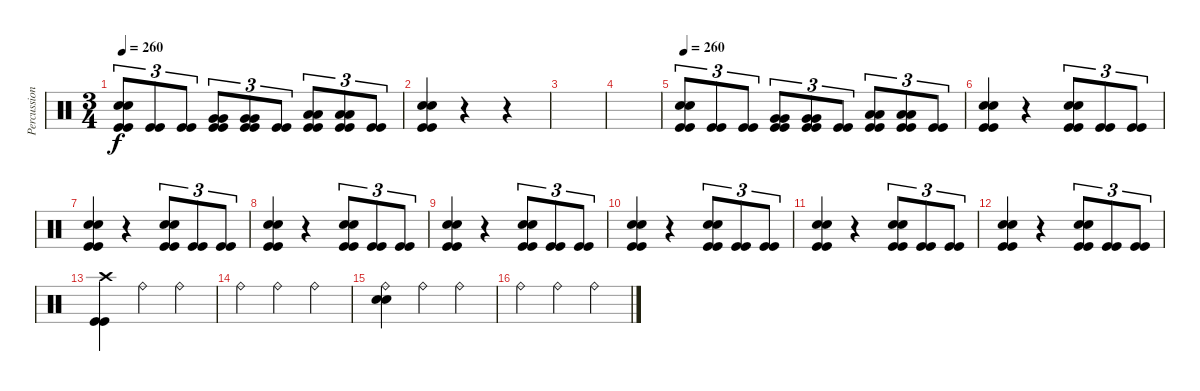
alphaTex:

\track ("Percussion" "Percussion") {instrument percussion}
\staff {score}
\articulation defaults
\ts (3 4)
\tempo 260
\clef neutral
\ks c
("Snare (hit) 2" "Snare (hit) 2" "Kick (hit)" "Kick (hit)").8{tu (3 2) dy f} ("Kick (hit)" "Kick (hit)").8{tu (3 2)} ("Kick (hit)" "Kick (hit)").8{tu (3 2)} ("Very Low Tom (hit)" "Very Low Tom (hit)" "Kick (hit)" "Kick (hit)").8{tu (3 2)} ("Very Low Tom (hit)" "Very Low Tom (hit)" "Kick (hit)" "Kick (hit)").8{tu (3 2)} ("Kick (hit)" "Kick (hit)").8{tu (3 2)} ("Low Floor Tom (hit)" "Low Floor Tom (hit)" "Kick (hit)" "Kick (hit)").8{tu (3 2)} ("Low Floor Tom (hit)" "Low Floor Tom (hit)" "Kick (hit)" "Kick (hit)").8{tu (3 2)} ("Kick (hit)" "Kick (hit)").8{tu (3 2)} |
("Snare (hit) 2" "Snare (hit) 2" "Kick (hit)" "Kick (hit)").4 r.4 r.4 |
|
|
\tempo 260
("Snare (hit) 2" "Snare (hit) 2" "Kick (hit)" "Kick (hit)").8{tu (3 2)} ("Kick (hit)" "Kick (hit)").8{tu (3 2)} ("Kick (hit)" "Kick (hit)").8{tu (3 2)} ("Very Low Tom (hit)" "Very Low Tom (hit)" "Kick (hit)" "Kick (hit)").8{tu (3 2)} ("Very Low Tom (hit)" "Very Low Tom (hit)" "Kick (hit)" "Kick (hit)").8{tu (3 2)} ("Kick (hit)" "Kick (hit)").8{tu (3 2)} ("Low Floor Tom (hit)" "Low Floor Tom (hit)" "Kick (hit)" "Kick (hit)").8{tu (3 2)} ("Low Floor Tom (hit)" "Low Floor Tom (hit)" "Kick (hit)" "Kick (hit)").8{tu (3 2)} ("Kick (hit)" "Kick (hit)").8{tu (3 2)} |
("Snare (hit) 2" "Snare (hit) 2" "Kick (hit)" "Kick (hit)").4 r.4 ("Snare (hit) 2" "Snare (hit) 2" "Kick (hit)" "Kick (hit)").8{tu (3 2)} ("Kick (hit)" "Kick (hit)").8{tu (3 2)} ("Kick (hit)" "Kick (hit)").8{tu (3 2)} |
("Snare (hit) 2" "Snare (hit) 2" "Kick (hit)" "Kick (hit)").4 r.4 ("Snare (hit) 2" "Snare (hit) 2" "Kick (hit)" "Kick (hit)").8{tu (3 2)} ("Kick (hit)" "Kick (hit)").8{tu (3 2)} ("Kick (hit)" "Kick (hit)").8{tu (3 2)} |
("Snare (hit) 2" "Snare (hit) 2" "Kick (hit)" "Kick (hit)").4 r.4 ("Snare (hit) 2" "Snare (hit) 2" "Kick (hit)" "Kick (hit)").8{tu (3 2)} ("Kick (hit)" "Kick (hit)").8{tu (3 2)} ("Kick (hit)" "Kick (hit)").8{tu (3 2)} |
("Snare (hit) 2" "Snare (hit) 2" "Kick (hit)" "Kick (hit)").4 r.4 ("Snare (hit) 2" "Snare (hit) 2" "Kick (hit)" "Kick (hit)").8{tu (3 2)} ("Kick (hit)" "Kick (hit)").8{tu (3 2)} ("Kick (hit)" "Kick (hit)").8{tu (3 2)} |
("Snare (hit) 2" "Snare (hit) 2" "Kick (hit)" "Kick (hit)").4 r.4 ("Snare (hit) 2" "Snare (hit) 2" "Kick (hit)" "Kick (hit)").8{tu (3 2)} ("Kick (hit)" "Kick (hit)").8{tu (3 2)} ("Kick (hit)" "Kick (hit)").8{tu (3 2)} |
("Snare (hit) 2" "Snare (hit) 2" "Kick (hit)" "Kick (hit)").4 r.4 ("Snare (hit) 2" "Snare (hit) 2" "Kick (hit)" "Kick (hit)").8{tu (3 2)} ("Kick (hit)" "Kick (hit)").8{tu (3 2)} ("Kick (hit)" "Kick (hit)").8{tu (3 2)} |
("Snare (hit) 2" "Snare (hit) 2" "Kick (hit)" "Kick (hit)").4 r.4 ("Snare (hit) 2" "Snare (hit) 2" "Kick (hit)" "Kick (hit)").8{tu (3 2)} ("Kick (hit)" "Kick (hit)").8{tu (3 2)} ("Kick (hit)" "Kick (hit)").8{tu (3 2)} |
("Crash high (hit)" "Kick (hit)" "Kick (hit)").4 "Ride (bell)".4 "Ride (bell)".4 |
"Ride (bell)".4 "Ride (bell)".4 "Ride (bell)".4 |
("Ride (bell)" "Snare (hit) 2" "Snare (hit) 2").4 "Ride (bell)".4 "Ride (bell)".4 |
"Ride (bell)".4 "Ride (bell)".4 "Ride (bell)".4
